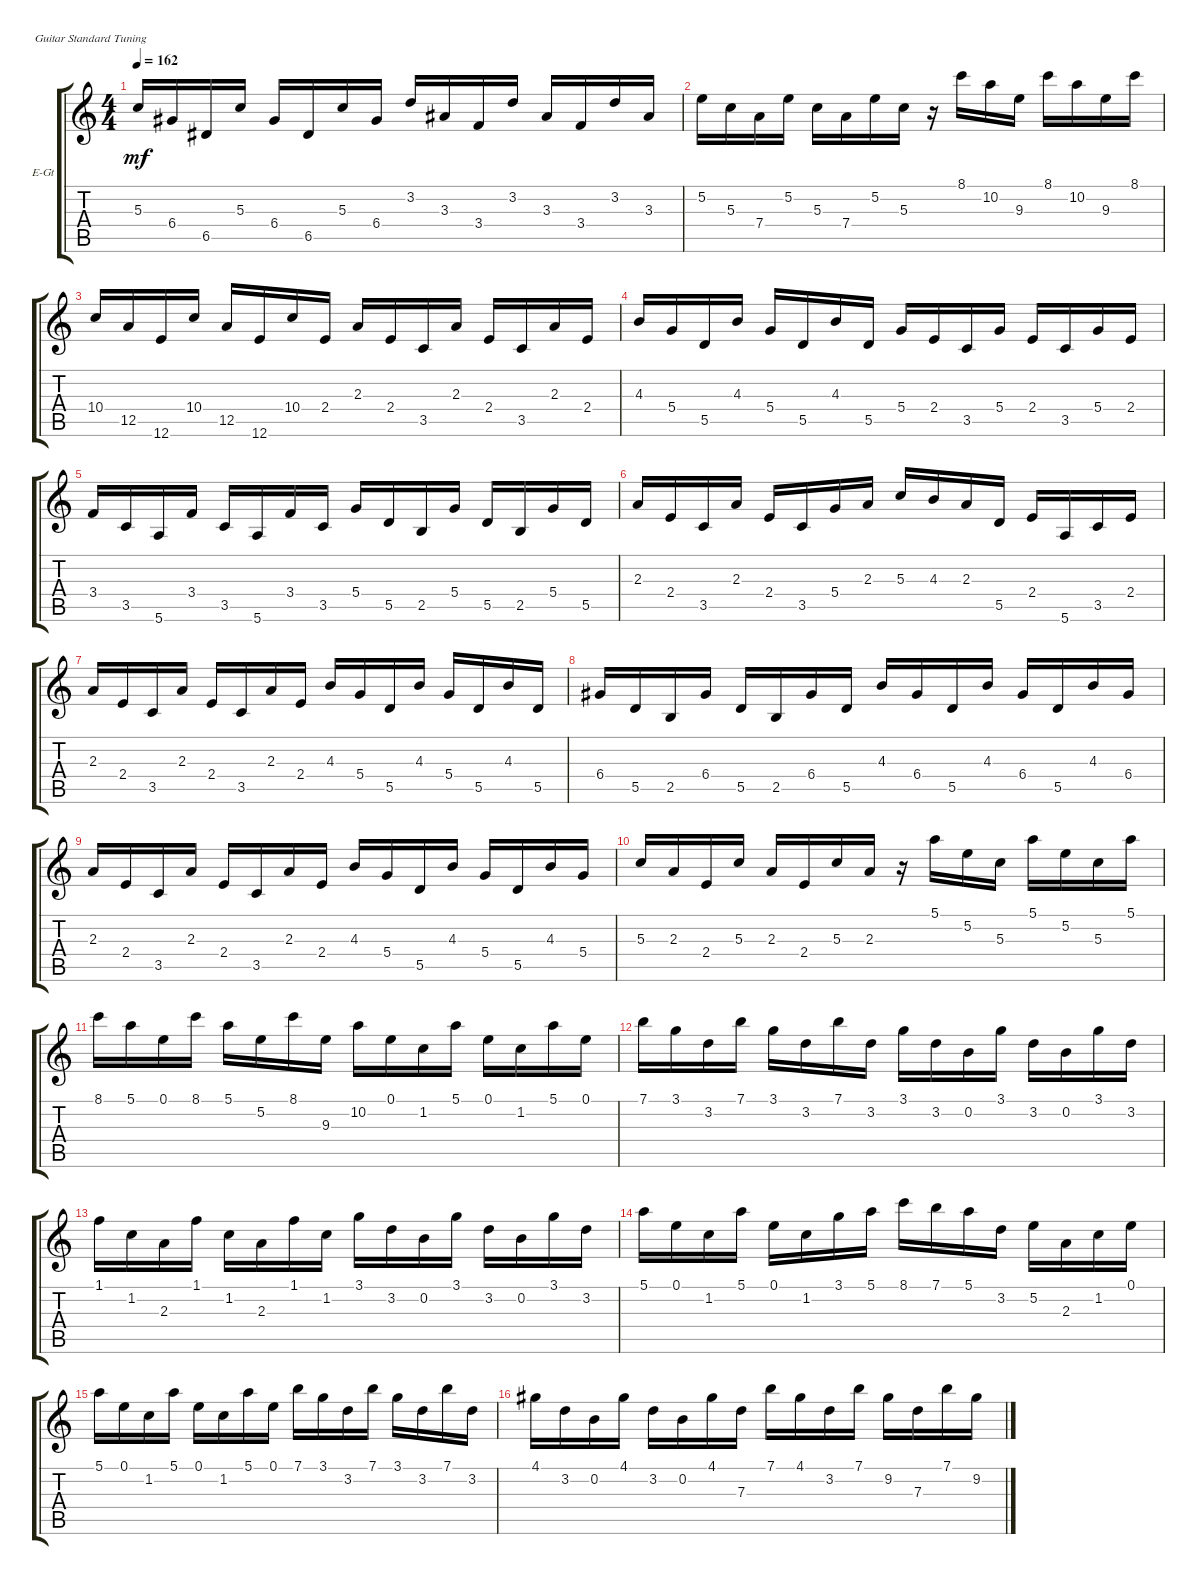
\defaultSystemsLayout 4
\bracketExtendMode groupsimilarinstruments
\firstSystemTrackNameOrientation horizontal
\otherSystemsTrackNameOrientation horizontal
\track ("Electric Guitar" "E-Gt") {instrument distortionguitar}
\staff {score tabs}
\tuning (E4 B3 G3 D3 A2 E2)
\ts (4 4)
\tempo 162
\clef g2
\scale
0.333333
\ks c
5.3.16{dy mf} 6.4.16 6.5.16 5.3.16 6.4.16 6.5.16 5.3.16 6.4.16 3.2.16 3.3.16 3.4.16 3.2.16 3.3.16 3.4.16 3.2.16 3.3.16 |
\scale
0.333333 5.2.16 5.3.16 7.4.16 5.2.16 5.3.16 7.4.16 5.2.16 5.3.16 r.16 8.1.16 10.2.16 9.3.16 8.1.16 10.2.16 9.3.16 8.1.16 |
\scale
0.333333 10.4.16 12.5.16 12.6.16 10.4.16 12.5.16 12.6.16 10.4.16 2.4.16 2.3.16 2.4.16 3.5.16 2.3.16 2.4.16 3.5.16 2.3.16 2.4.16 |
\scale
0.333333 4.3.16 5.4.16 5.5.16 4.3.16 5.4.16 5.5.16 4.3.16 5.5.16 5.4.16 2.4.16 3.5.16 5.4.16 2.4.16 3.5.16 5.4.16 2.4.16 |
\scale
0.333333 3.4.16 3.5.16 5.6.16 3.4.16 3.5.16 5.6.16 3.4.16 3.5.16 5.4.16 5.5.16 2.5.16 5.4.16 5.5.16 2.5.16 5.4.16 5.5.16 |
\scale
0.333333 2.3.16 2.4.16 3.5.16 2.3.16 2.4.16 3.5.16 5.4.16 2.3.16 5.3.16 4.3.16 2.3.16 5.5.16 2.4.16 5.6.16 3.5.16 2.4.16 |
\scale
0.333333 2.3.16 2.4.16 3.5.16 2.3.16 2.4.16 3.5.16 2.3.16 2.4.16 4.3.16 5.4.16 5.5.16 4.3.16 5.4.16 5.5.16 4.3.16 5.5.16 |
\scale
0.333333 6.4.16 5.5.16 2.5.16 6.4.16 5.5.16 2.5.16 6.4.16 5.5.16 4.3.16 6.4.16 5.5.16 4.3.16 6.4.16 5.5.16 4.3.16 6.4.16 |
\scale
0.333333 2.3.16 2.4.16 3.5.16 2.3.16 2.4.16 3.5.16 2.3.16 2.4.16 4.3.16 5.4.16 5.5.16 4.3.16 5.4.16 5.5.16 4.3.16 5.4.16 |
\scale
0.333333 5.3.16 2.3.16 2.4.16 5.3.16 2.3.16 2.4.16 5.3.16 2.3.16 r.16 5.1.16 5.2.16 5.3.16 5.1.16 5.2.16 5.3.16 5.1.16 |
\scale
0.333333 8.1.16 5.1.16 0.1.16 8.1.16 5.1.16 5.2.16 8.1.16 9.3.16 10.2.16 0.1.16 1.2.16 5.1.16 0.1.16 1.2.16 5.1.16 0.1.16 |
\scale
0.333333 7.1.16 3.1.16 3.2.16 7.1.16 3.1.16 3.2.16 7.1.16 3.2.16 3.1.16 3.2.16 0.2.16 3.1.16 3.2.16 0.2.16 3.1.16 3.2.16 |
\scale
0.333333 1.1.16 1.2.16 2.3.16 1.1.16 1.2.16 2.3.16 1.1.16 1.2.16 3.1.16 3.2.16 0.2.16 3.1.16 3.2.16 0.2.16 3.1.16 3.2.16 |
\scale
0.333333 5.1.16 0.1.16 1.2.16 5.1.16 0.1.16 1.2.16 3.1.16 5.1.16 8.1.16 7.1.16 5.1.16 3.2.16 5.2.16 2.3.16 1.2.16 0.1.16 |
\scale
0.333333 5.1.16 0.1.16 1.2.16 5.1.16 0.1.16 1.2.16 5.1.16 0.1.16 7.1.16 3.1.16 3.2.16 7.1.16 3.1.16 3.2.16 7.1.16 3.2.16 |
\scale
0.333333 4.1.16 3.2.16 0.2.16 4.1.16 3.2.16 0.2.16 4.1.16 7.3.16 7.1.16 4.1.16 3.2.16 7.1.16 9.2.16 7.3.16 7.1.16 9.2.16
